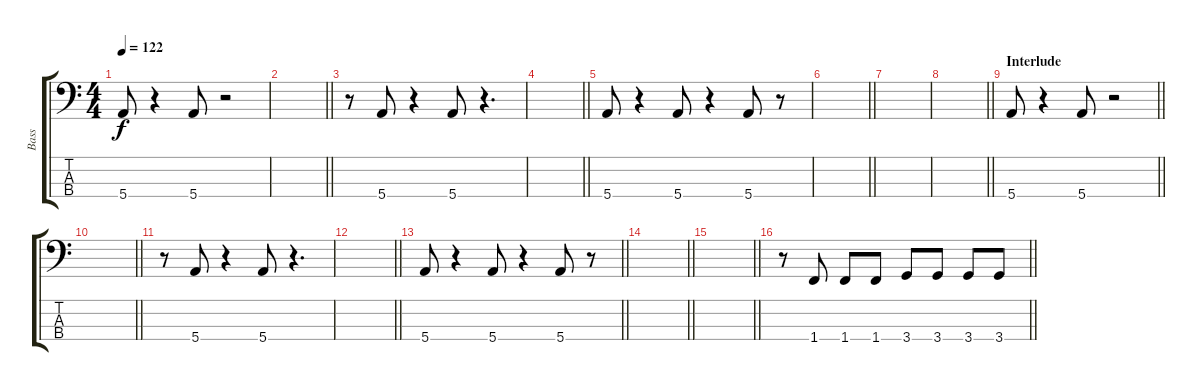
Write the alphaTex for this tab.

\track ("Bass" "Bass") {instrument electricbasspick}
\staff {score tabs}
\tuning (G2 D2 A1 E1) {hide}
\ts (4 4)
\tempo 122
\clef f4
\ks c
5.4.8{dy f} r.4 5.4.8 r.2 |
\barLineRight lightlight
|
r.8 5.4.8 r.4 5.4.8 r.4{d} |
\barLineRight lightlight
|
5.4.8 r.4 5.4.8 r.4 5.4.8 r.8 |
\barLineRight lightlight
|
|
\barLineRight lightlight
|
\section ("" "Interlude")
\barLineRight lightlight
5.4.8 r.4 5.4.8 r.2 |
\barLineRight lightlight
|
r.8 5.4.8 r.4 5.4.8 r.4{d} |
\barLineRight lightlight
|
\barLineRight lightlight
5.4.8 r.4 5.4.8 r.4 5.4.8 r.8 |
\barLineRight lightlight
|
\barLineRight lightlight
|
\barLineRight lightlight
r.8 1.4.8 1.4.8 1.4.8 3.4.8 3.4.8 3.4.8 3.4.8
